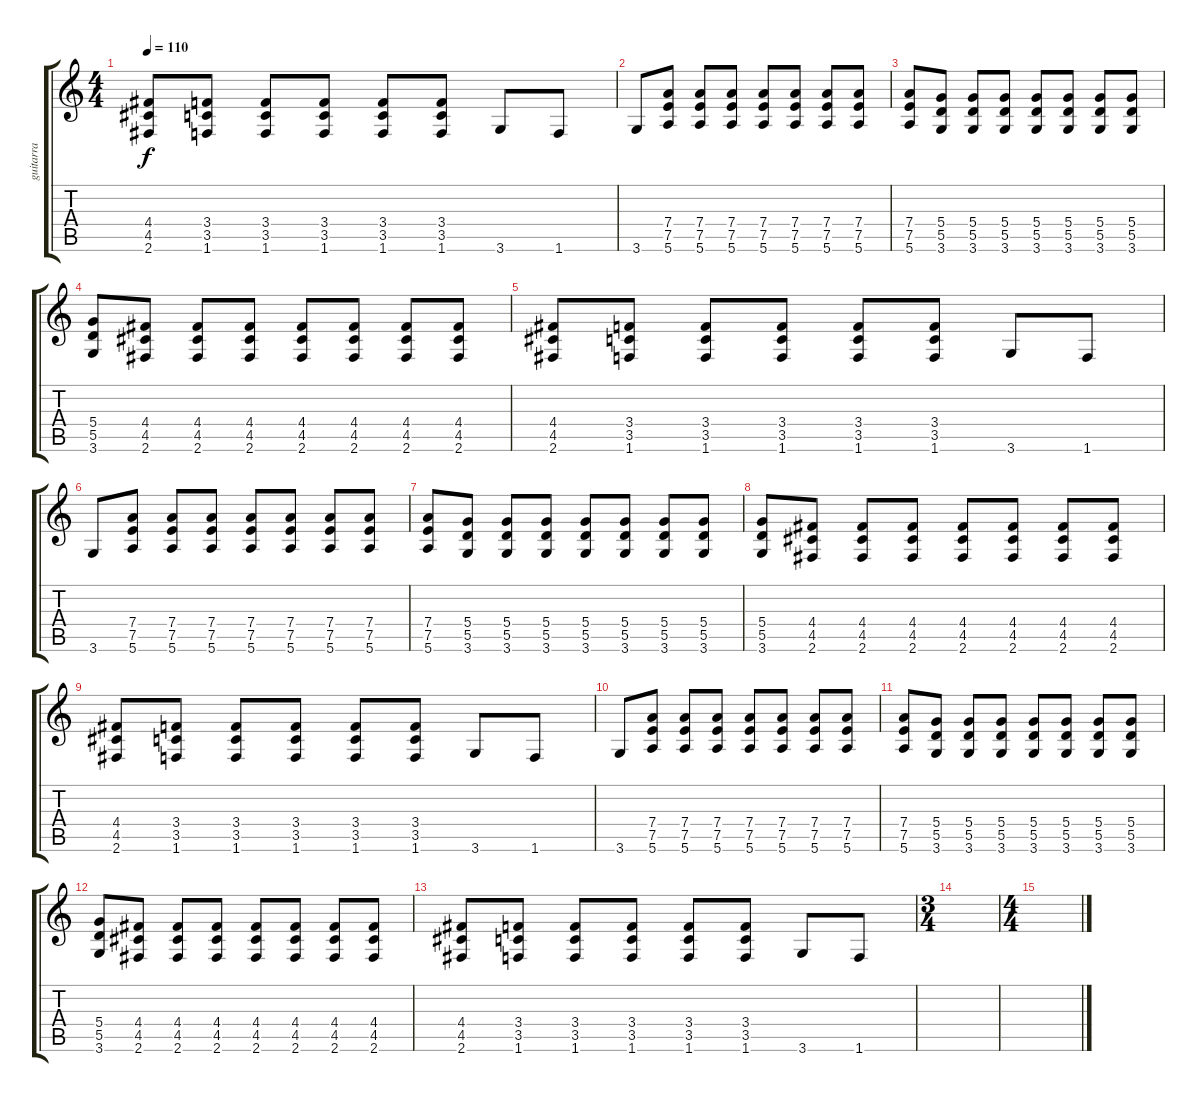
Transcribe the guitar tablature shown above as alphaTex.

\track ("guitarra" "guitarra") {instrument electricguitarclean}
\staff {score tabs}
\tuning (E4 B3 G3 D3 A2 E2) {hide}
\ts (4 4)
\tempo 110
\clef g2
\ks c
(4.4 4.5 2.6).8{dy f} (3.4 3.5 1.6).8 (3.4 3.5 1.6).8 (3.4 3.5 1.6).8 (3.4 3.5 1.6).8 (3.4 3.5 1.6).8 3.6.8 1.6.8 |
3.6.8 (7.4 7.5 5.6).8 (7.4 7.5 5.6).8 (7.4 7.5 5.6).8 (7.4 7.5 5.6).8 (7.4 7.5 5.6).8 (7.4 7.5 5.6).8 (7.4 7.5 5.6).8 |
(7.4 7.5 5.6).8 (5.4 5.5 3.6).8 (5.4 5.5 3.6).8 (5.4 5.5 3.6).8 (5.4 5.5 3.6).8 (5.4 5.5 3.6).8 (5.4 5.5 3.6).8 (5.4 5.5 3.6).8 |
(5.4 5.5 3.6).8 (4.4 4.5 2.6).8 (4.4 4.5 2.6).8 (4.4 4.5 2.6).8 (4.4 4.5 2.6).8 (4.4 4.5 2.6).8 (4.4 4.5 2.6).8 (4.4 4.5 2.6).8 |
(4.4 4.5 2.6).8 (3.4 3.5 1.6).8 (3.4 3.5 1.6).8 (3.4 3.5 1.6).8 (3.4 3.5 1.6).8 (3.4 3.5 1.6).8 3.6.8 1.6.8 |
3.6.8 (7.4 7.5 5.6).8 (7.4 7.5 5.6).8 (7.4 7.5 5.6).8 (7.4 7.5 5.6).8 (7.4 7.5 5.6).8 (7.4 7.5 5.6).8 (7.4 7.5 5.6).8 |
(7.4 7.5 5.6).8 (5.4 5.5 3.6).8 (5.4 5.5 3.6).8 (5.4 5.5 3.6).8 (5.4 5.5 3.6).8 (5.4 5.5 3.6).8 (5.4 5.5 3.6).8 (5.4 5.5 3.6).8 |
(5.4 5.5 3.6).8 (4.4 4.5 2.6).8 (4.4 4.5 2.6).8 (4.4 4.5 2.6).8 (4.4 4.5 2.6).8 (4.4 4.5 2.6).8 (4.4 4.5 2.6).8 (4.4 4.5 2.6).8 |
(4.4 4.5 2.6).8 (3.4 3.5 1.6).8 (3.4 3.5 1.6).8 (3.4 3.5 1.6).8 (3.4 3.5 1.6).8 (3.4 3.5 1.6).8 3.6.8 1.6.8 |
3.6.8 (7.4 7.5 5.6).8 (7.4 7.5 5.6).8 (7.4 7.5 5.6).8 (7.4 7.5 5.6).8 (7.4 7.5 5.6).8 (7.4 7.5 5.6).8 (7.4 7.5 5.6).8 |
(7.4 7.5 5.6).8 (5.4 5.5 3.6).8 (5.4 5.5 3.6).8 (5.4 5.5 3.6).8 (5.4 5.5 3.6).8 (5.4 5.5 3.6).8 (5.4 5.5 3.6).8 (5.4 5.5 3.6).8 |
(5.4 5.5 3.6).8 (4.4 4.5 2.6).8 (4.4 4.5 2.6).8 (4.4 4.5 2.6).8 (4.4 4.5 2.6).8 (4.4 4.5 2.6).8 (4.4 4.5 2.6).8 (4.4 4.5 2.6).8 |
(4.4 4.5 2.6).8 (3.4 3.5 1.6).8 (3.4 3.5 1.6).8 (3.4 3.5 1.6).8 (3.4 3.5 1.6).8 (3.4 3.5 1.6).8 3.6.8 1.6.8 |
\ts (3 4)
|
\ts (4 4)
